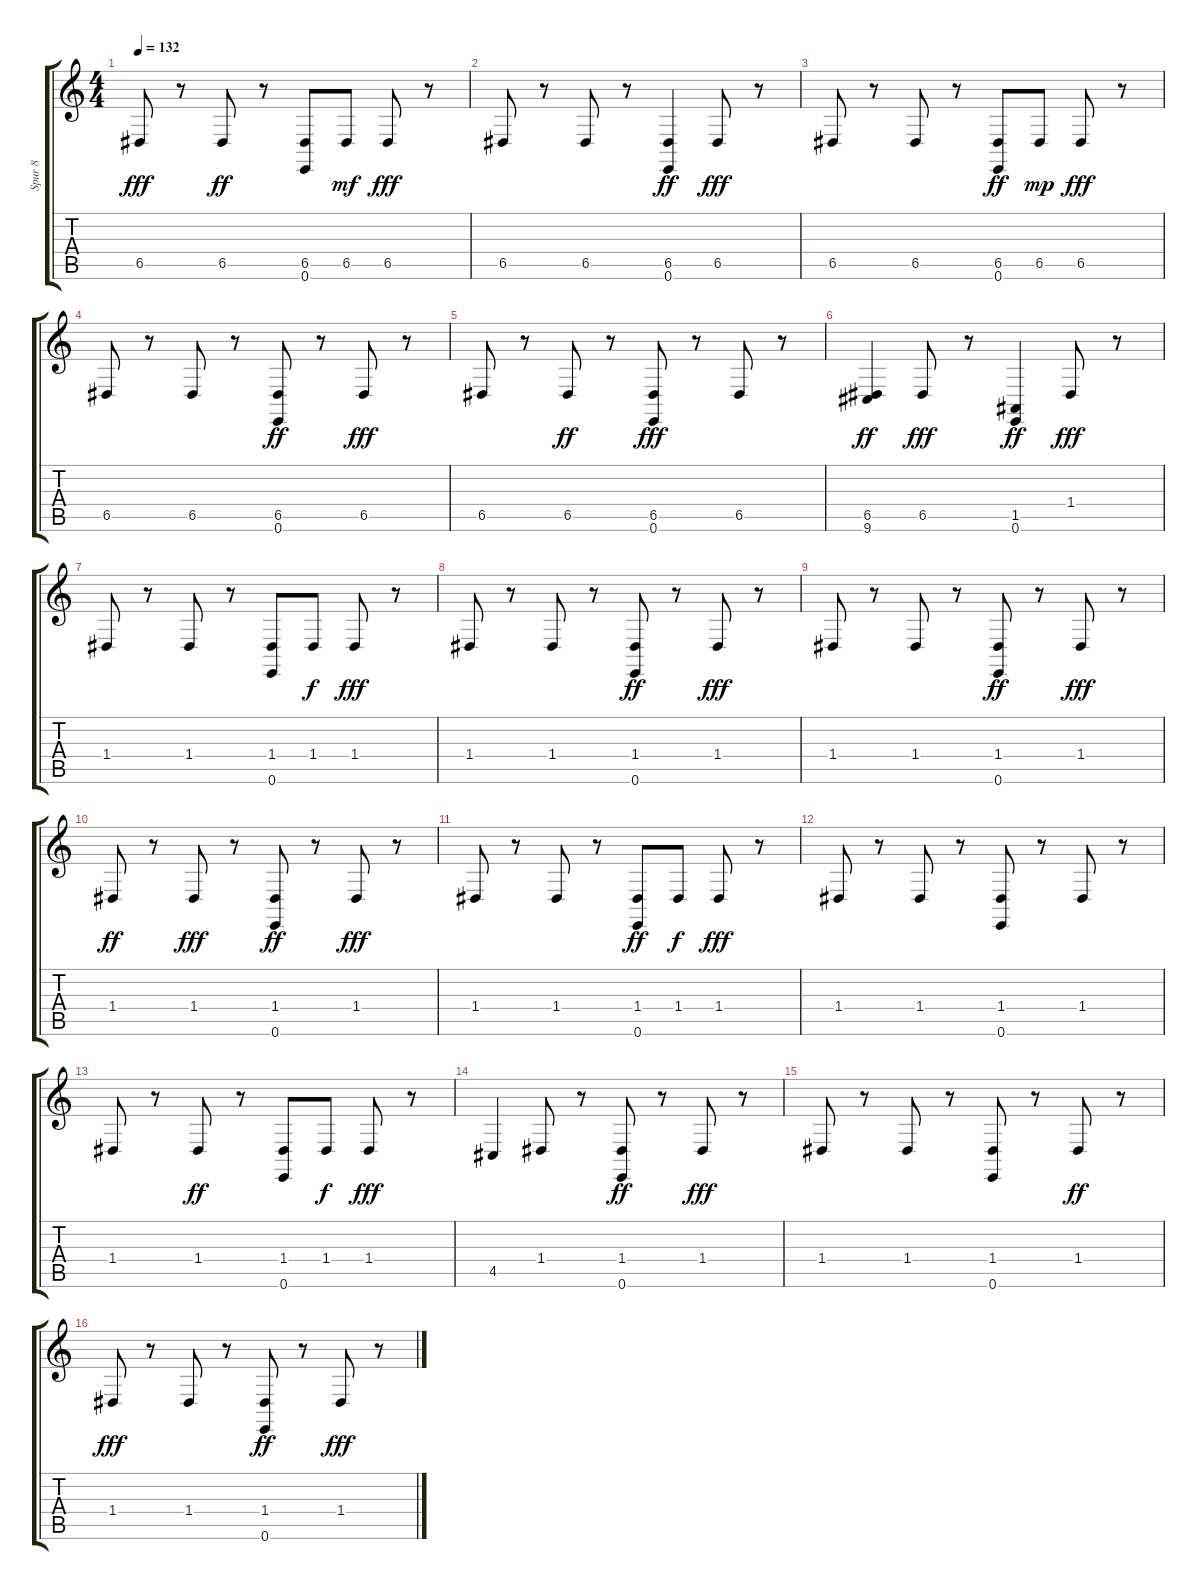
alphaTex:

\track ("Spur 8" "Spur 8") {instrument celesta}
\staff {score tabs}
\tuning (E4 B3 G3 D3 A2 E2) {hide}
\ts (4 4)
\tempo 132
\clef g2
\ks c
6.5.8{dy fff} r.8 6.5.8{dy ff} r.8 (6.5 0.6).8 6.5.8{dy mf} 6.5.8{dy fff} r.8 |
6.5.8 r.8 6.5.8 r.8 (6.5 0.6).4{dy ff} 6.5.8{dy fff} r.8 |
6.5.8 r.8 6.5.8 r.8 (6.5 0.6).8{dy ff} 6.5.8{dy mp} 6.5.8{dy fff} r.8 |
6.5.8 r.8 6.5.8 r.8 (6.5 0.6).8{dy ff} r.8 6.5.8{dy fff} r.8 |
6.5.8 r.8 6.5.8{dy ff} r.8 (6.5 0.6).8{dy fff} r.8 6.5.8 r.8 |
(6.5 9.6).4{dy ff} 6.5.8{dy fff} r.8 (1.5 0.6).4{dy ff} 1.4.8{dy fff} r.8 |
1.4.8 r.8 1.4.8 r.8 (1.4 0.6).8 1.4.8{dy f} 1.4.8{dy fff} r.8 |
1.4.8 r.8 1.4.8 r.8 (1.4 0.6).8{dy ff} r.8 1.4.8{dy fff} r.8 |
1.4.8 r.8 1.4.8 r.8 (1.4 0.6).8{dy ff} r.8 1.4.8{dy fff} r.8 |
1.4.8{dy ff} r.8 1.4.8{dy fff} r.8 (1.4 0.6).8{dy ff} r.8 1.4.8{dy fff} r.8 |
1.4.8 r.8 1.4.8 r.8 (1.4 0.6).8{dy ff} 1.4.8{dy f} 1.4.8{dy fff} r.8 |
1.4.8 r.8 1.4.8 r.8 (1.4 0.6).8 r.8 1.4.8 r.8 |
1.4.8 r.8 1.4.8{dy ff} r.8 (1.4 0.6).8 1.4.8{dy f} 1.4.8{dy fff} r.8 |
4.5.4 1.4.8 r.8 (1.4 0.6).8{dy ff} r.8 1.4.8{dy fff} r.8 |
1.4.8 r.8 1.4.8 r.8 (1.4 0.6).8 r.8 1.4.8{dy ff} r.8 |
1.4.8{dy fff} r.8 1.4.8 r.8 (1.4 0.6).8{dy ff} r.8 1.4.8{dy fff} r.8
